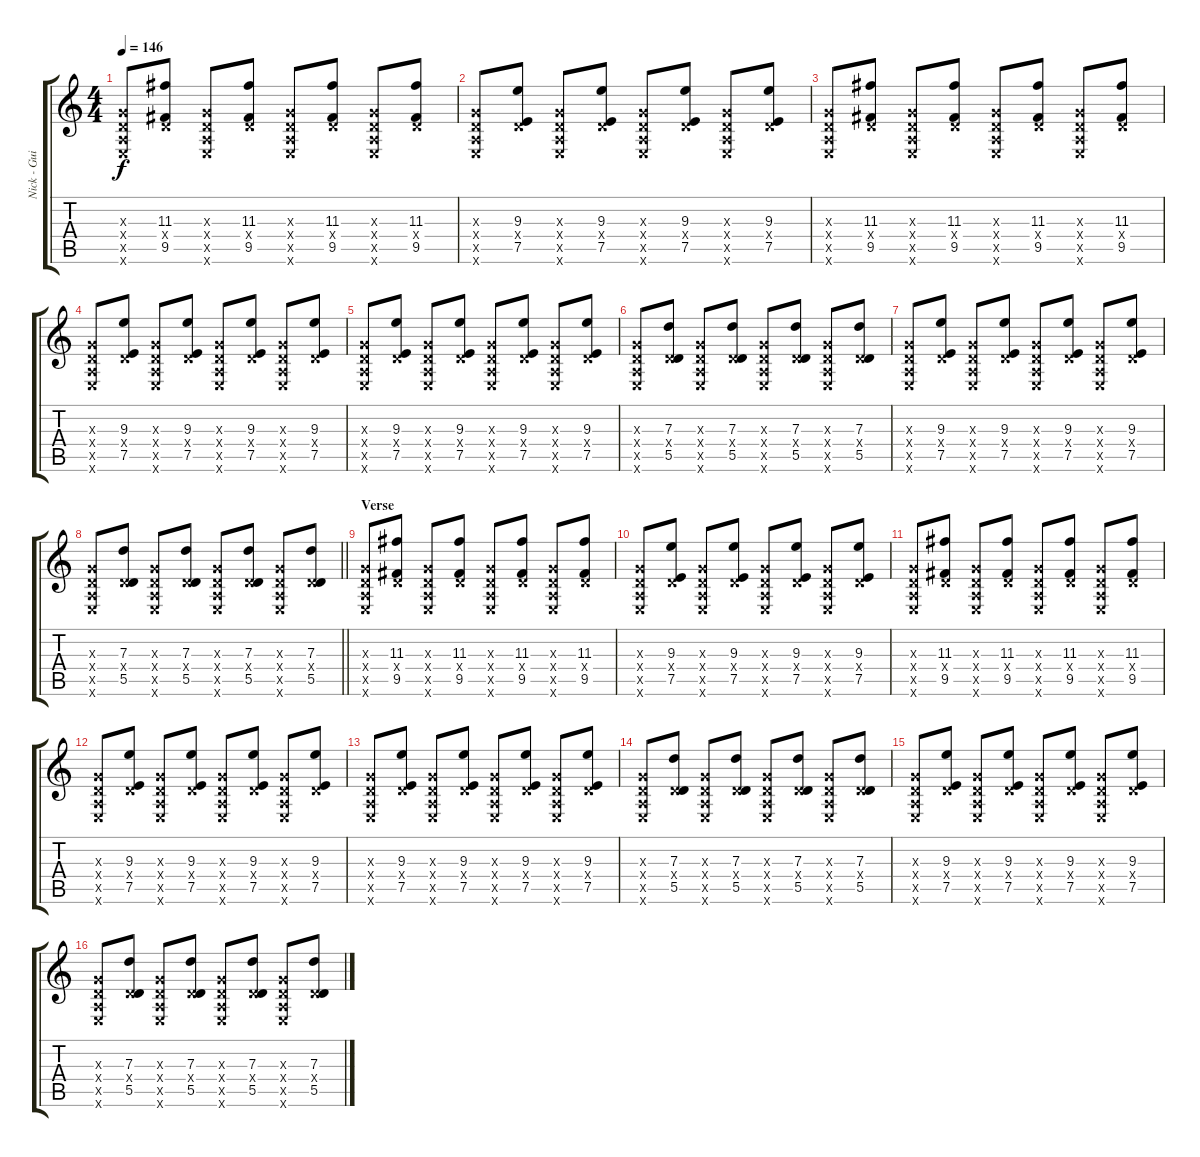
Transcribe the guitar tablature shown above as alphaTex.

\track ("Nick - Guitar RSE" "Nick - Gui") {instrument overdrivenguitar}
\staff {score tabs}
\tuning (E4 B3 G3 D3 A2 E2) {hide}
\ts (4 4)
\tempo 146
\clef g2
\ks c
(0.3{x} 0.4{x} 0.5{x} 0.6{x}).8{dy f} (11.3 0.4{x} 9.5).8 (0.3{x} 0.4{x} 0.5{x} 0.6{x}).8 (11.3 0.4{x} 9.5).8 (0.3{x} 0.4{x} 0.5{x} 0.6{x}).8 (11.3 0.4{x} 9.5).8 (0.3{x} 0.4{x} 0.5{x} 0.6{x}).8 (11.3 0.4{x} 9.5).8 |
(0.3{x} 0.4{x} 0.5{x} 0.6{x}).8 (9.3 0.4{x} 7.5).8 (0.3{x} 0.4{x} 0.5{x} 0.6{x}).8 (9.3 0.4{x} 7.5).8 (0.3{x} 0.4{x} 0.5{x} 0.6{x}).8 (9.3 0.4{x} 7.5).8 (0.3{x} 0.4{x} 0.5{x} 0.6{x}).8 (9.3 0.4{x} 7.5).8 |
(0.3{x} 0.4{x} 0.5{x} 0.6{x}).8 (11.3 0.4{x} 9.5).8 (0.3{x} 0.4{x} 0.5{x} 0.6{x}).8 (11.3 0.4{x} 9.5).8 (0.3{x} 0.4{x} 0.5{x} 0.6{x}).8 (11.3 0.4{x} 9.5).8 (0.3{x} 0.4{x} 0.5{x} 0.6{x}).8 (11.3 0.4{x} 9.5).8 |
(0.3{x} 0.4{x} 0.5{x} 0.6{x}).8 (9.3 0.4{x} 7.5).8 (0.3{x} 0.4{x} 0.5{x} 0.6{x}).8 (9.3 0.4{x} 7.5).8 (0.3{x} 0.4{x} 0.5{x} 0.6{x}).8 (9.3 0.4{x} 7.5).8 (0.3{x} 0.4{x} 0.5{x} 0.6{x}).8 (9.3 0.4{x} 7.5).8 |
(0.3{x} 0.4{x} 0.5{x} 0.6{x}).8 (9.3 0.4{x} 7.5).8 (0.3{x} 0.4{x} 0.5{x} 0.6{x}).8 (9.3 0.4{x} 7.5).8 (0.3{x} 0.4{x} 0.5{x} 0.6{x}).8 (9.3 0.4{x} 7.5).8 (0.3{x} 0.4{x} 0.5{x} 0.6{x}).8 (9.3 0.4{x} 7.5).8 |
(0.3{x} 0.4{x} 0.5{x} 0.6{x}).8 (7.3 0.4{x} 5.5).8 (0.3{x} 0.4{x} 0.5{x} 0.6{x}).8 (7.3 0.4{x} 5.5).8 (0.3{x} 0.4{x} 0.5{x} 0.6{x}).8 (7.3 0.4{x} 5.5).8 (0.3{x} 0.4{x} 0.5{x} 0.6{x}).8 (7.3 0.4{x} 5.5).8 |
(0.3{x} 0.4{x} 0.5{x} 0.6{x}).8 (9.3 0.4{x} 7.5).8 (0.3{x} 0.4{x} 0.5{x} 0.6{x}).8 (9.3 0.4{x} 7.5).8 (0.3{x} 0.4{x} 0.5{x} 0.6{x}).8 (9.3 0.4{x} 7.5).8 (0.3{x} 0.4{x} 0.5{x} 0.6{x}).8 (9.3 0.4{x} 7.5).8 |
\barLineRight lightlight
(0.3{x} 0.4{x} 0.5{x} 0.6{x}).8 (7.3 0.4{x} 5.5).8 (0.3{x} 0.4{x} 0.5{x} 0.6{x}).8 (7.3 0.4{x} 5.5).8 (0.3{x} 0.4{x} 0.5{x} 0.6{x}).8 (7.3 0.4{x} 5.5).8 (0.3{x} 0.4{x} 0.5{x} 0.6{x}).8 (7.3 0.4{x} 5.5).8 |
\section ("" "Verse")
(0.3{x} 0.4{x} 0.5{x} 0.6{x}).8 (11.3 0.4{x} 9.5).8 (0.3{x} 0.4{x} 0.5{x} 0.6{x}).8 (11.3 0.4{x} 9.5).8 (0.3{x} 0.4{x} 0.5{x} 0.6{x}).8 (11.3 0.4{x} 9.5).8 (0.3{x} 0.4{x} 0.5{x} 0.6{x}).8 (11.3 0.4{x} 9.5).8 |
(0.3{x} 0.4{x} 0.5{x} 0.6{x}).8 (9.3 0.4{x} 7.5).8 (0.3{x} 0.4{x} 0.5{x} 0.6{x}).8 (9.3 0.4{x} 7.5).8 (0.3{x} 0.4{x} 0.5{x} 0.6{x}).8 (9.3 0.4{x} 7.5).8 (0.3{x} 0.4{x} 0.5{x} 0.6{x}).8 (9.3 0.4{x} 7.5).8 |
(0.3{x} 0.4{x} 0.5{x} 0.6{x}).8 (11.3 0.4{x} 9.5).8 (0.3{x} 0.4{x} 0.5{x} 0.6{x}).8 (11.3 0.4{x} 9.5).8 (0.3{x} 0.4{x} 0.5{x} 0.6{x}).8 (11.3 0.4{x} 9.5).8 (0.3{x} 0.4{x} 0.5{x} 0.6{x}).8 (11.3 0.4{x} 9.5).8 |
(0.3{x} 0.4{x} 0.5{x} 0.6{x}).8 (9.3 0.4{x} 7.5).8 (0.3{x} 0.4{x} 0.5{x} 0.6{x}).8 (9.3 0.4{x} 7.5).8 (0.3{x} 0.4{x} 0.5{x} 0.6{x}).8 (9.3 0.4{x} 7.5).8 (0.3{x} 0.4{x} 0.5{x} 0.6{x}).8 (9.3 0.4{x} 7.5).8 |
(0.3{x} 0.4{x} 0.5{x} 0.6{x}).8 (9.3 0.4{x} 7.5).8 (0.3{x} 0.4{x} 0.5{x} 0.6{x}).8 (9.3 0.4{x} 7.5).8 (0.3{x} 0.4{x} 0.5{x} 0.6{x}).8 (9.3 0.4{x} 7.5).8 (0.3{x} 0.4{x} 0.5{x} 0.6{x}).8 (9.3 0.4{x} 7.5).8 |
(0.3{x} 0.4{x} 0.5{x} 0.6{x}).8 (7.3 0.4{x} 5.5).8 (0.3{x} 0.4{x} 0.5{x} 0.6{x}).8 (7.3 0.4{x} 5.5).8 (0.3{x} 0.4{x} 0.5{x} 0.6{x}).8 (7.3 0.4{x} 5.5).8 (0.3{x} 0.4{x} 0.5{x} 0.6{x}).8 (7.3 0.4{x} 5.5).8 |
(0.3{x} 0.4{x} 0.5{x} 0.6{x}).8 (9.3 0.4{x} 7.5).8 (0.3{x} 0.4{x} 0.5{x} 0.6{x}).8 (9.3 0.4{x} 7.5).8 (0.3{x} 0.4{x} 0.5{x} 0.6{x}).8 (9.3 0.4{x} 7.5).8 (0.3{x} 0.4{x} 0.5{x} 0.6{x}).8 (9.3 0.4{x} 7.5).8 |
(0.3{x} 0.4{x} 0.5{x} 0.6{x}).8 (7.3 0.4{x} 5.5).8 (0.3{x} 0.4{x} 0.5{x} 0.6{x}).8 (7.3 0.4{x} 5.5).8 (0.3{x} 0.4{x} 0.5{x} 0.6{x}).8 (7.3 0.4{x} 5.5).8 (0.3{x} 0.4{x} 0.5{x} 0.6{x}).8 (7.3 0.4{x} 5.5).8
